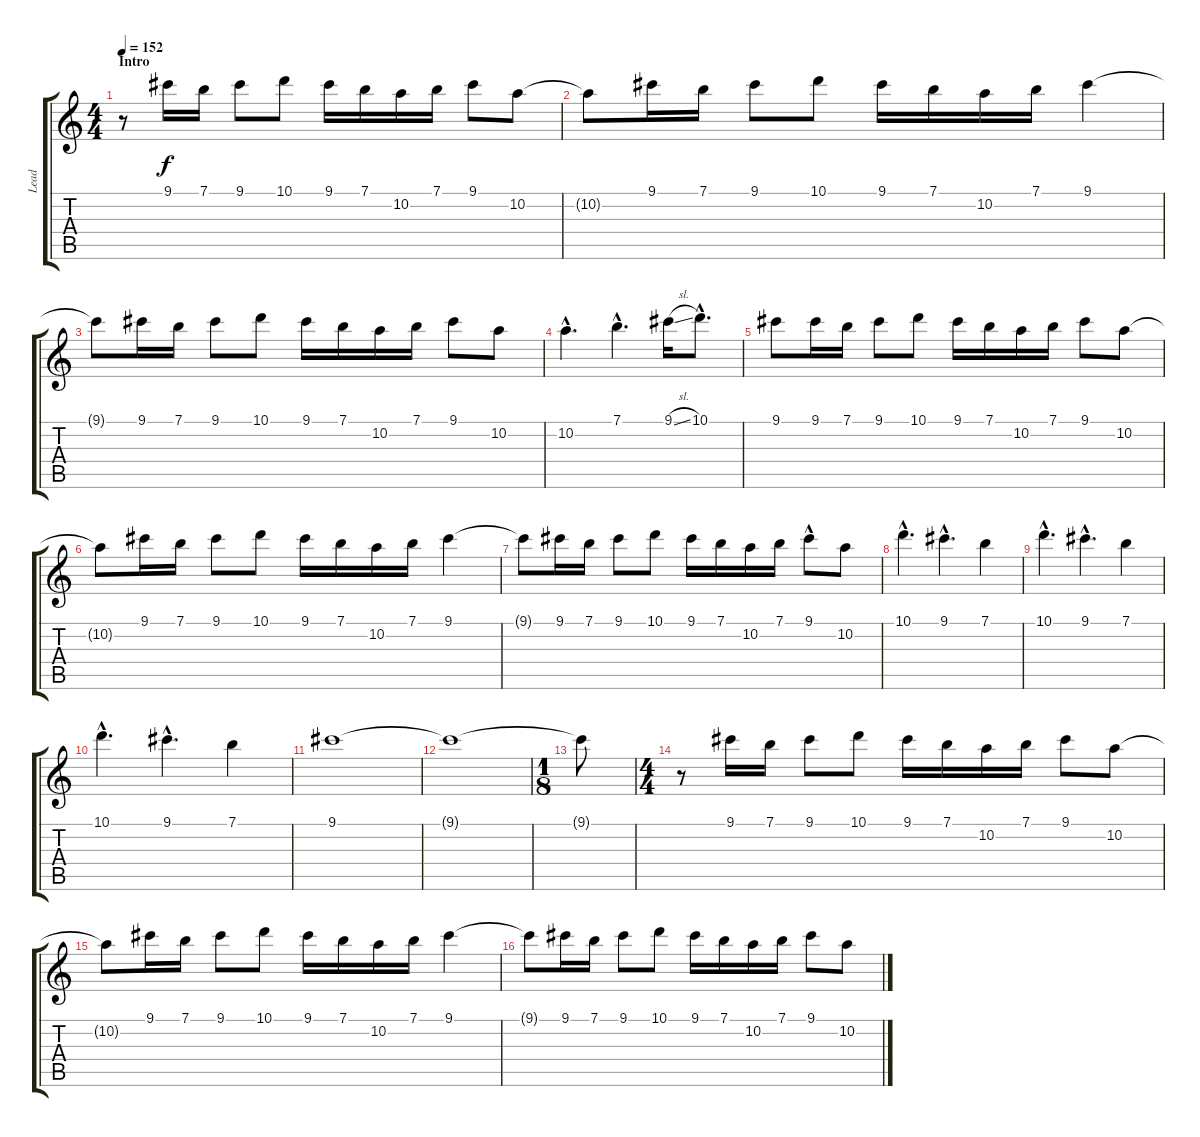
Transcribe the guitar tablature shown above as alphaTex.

\track ("Lead" "Lead") {instrument overdrivenguitar}
\staff {score tabs}
\tuning (E4 B3 G3 D3 A2 E2) {hide}
\ts (4 4)
\section ("" "Intro")
\tempo 152
\clef g2
\ks c
r.8{dy f instrument overdrivenguitar} 9.1.16 7.1.16 9.1.8 10.1.8 9.1.16 7.1.16 10.2.16 7.1.16 9.1.8 10.2.8 |
10.2{t}.8 9.1.16 7.1.16 9.1.8 10.1.8 9.1.16 7.1.16 10.2.16 7.1.16 9.1.4 |
9.1{t}.8 9.1.16 7.1.16 9.1.8 10.1.8 9.1.16 7.1.16 10.2.16 7.1.16 9.1.8 10.2.8 |
10.2{hac}.4{d} 7.1{hac}.4{d} 9.1{sl}.16 10.1{hac}.8{d} |
9.1.8 9.1.16 7.1.16 9.1.8 10.1.8 9.1.16 7.1.16 10.2.16 7.1.16 9.1.8 10.2.8 |
10.2{t}.8 9.1.16 7.1.16 9.1.8 10.1.8 9.1.16 7.1.16 10.2.16 7.1.16 9.1.4 |
9.1{t}.8 9.1.16 7.1.16 9.1.8 10.1.8 9.1.16 7.1.16 10.2.16 7.1.16 9.1{hac}.8 10.2.8 |
10.1{hac}.4{d} 9.1{hac}.4{d} 7.1.4 |
10.1{hac}.4{d} 9.1{hac}.4{d} 7.1.4 |
10.1{hac}.4{d} 9.1{hac}.4{d} 7.1.4 |
9.1.1 |
9.1{t}.1 |
\ts (1 8)
9.1{t}.8 |
\ts (4 4)
r.8 9.1.16 7.1.16 9.1.8 10.1.8 9.1.16 7.1.16 10.2.16 7.1.16 9.1.8 10.2.8 |
10.2{t}.8 9.1.16 7.1.16 9.1.8 10.1.8 9.1.16 7.1.16 10.2.16 7.1.16 9.1.4 |
9.1{t}.8 9.1.16 7.1.16 9.1.8 10.1.8 9.1.16 7.1.16 10.2.16 7.1.16 9.1.8 10.2.8
